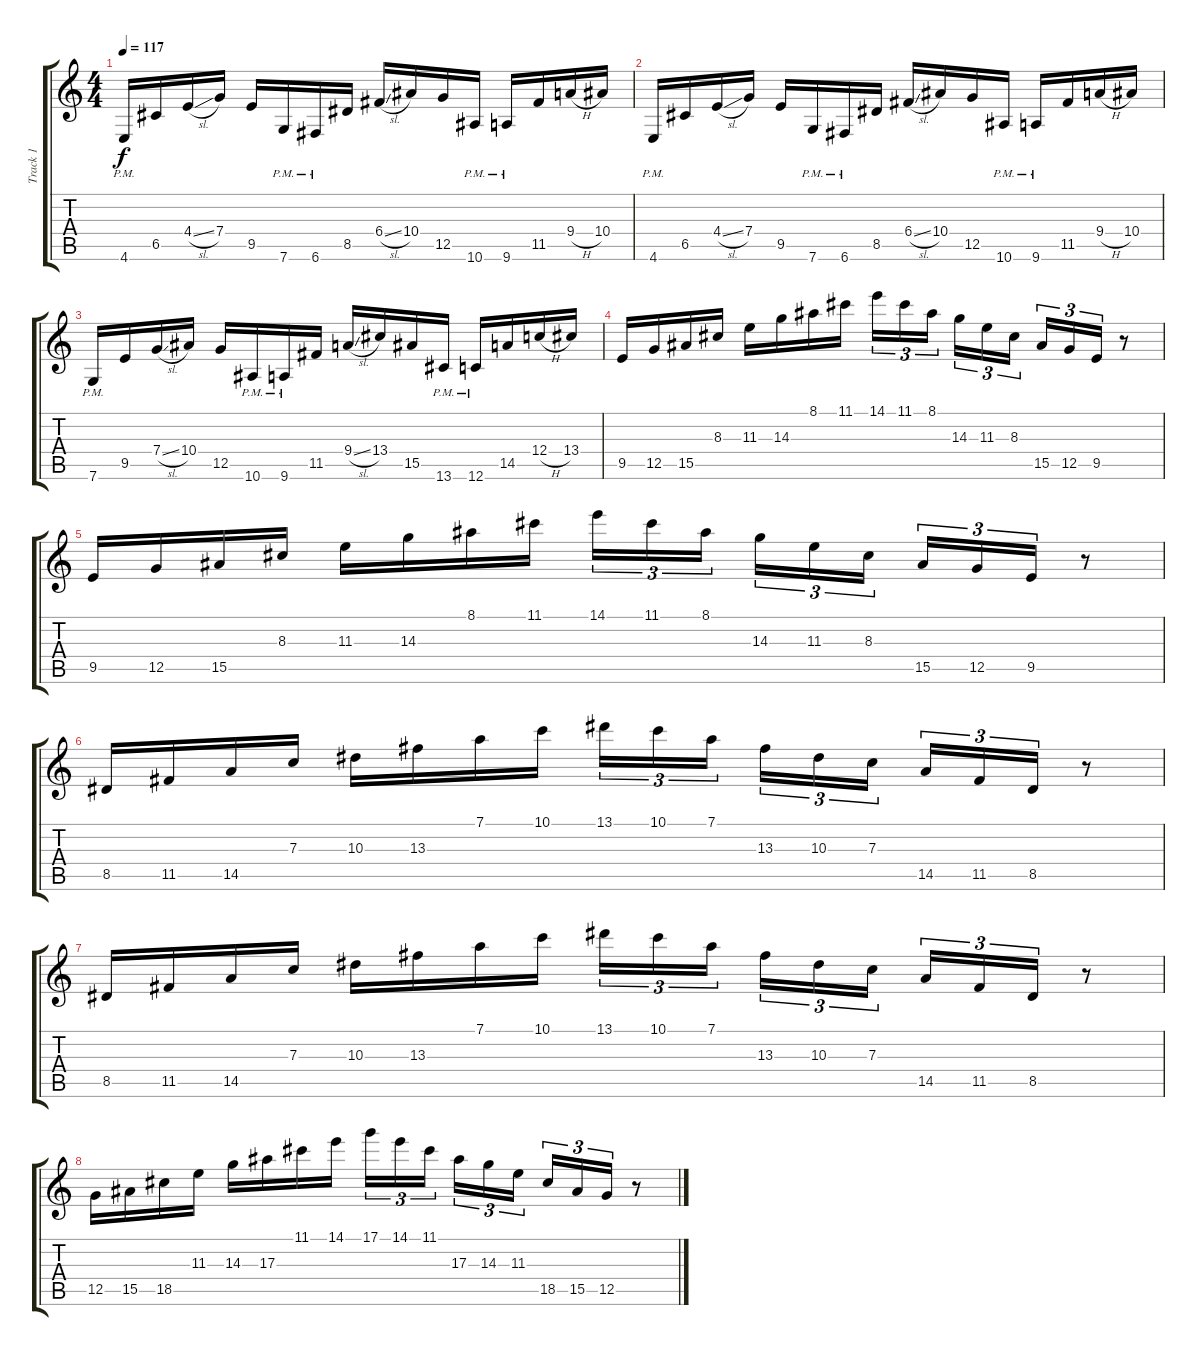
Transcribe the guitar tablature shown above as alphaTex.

\track ("Track 1" "Track 1") {instrument overdrivenguitar}
\staff {score tabs}
\tuning (D4 A3 F3 C3 G2 C2) {hide}
\ts (4 4)
\tempo 117
\clef g2
\ks c
4.6{pm}.16{dy f} 6.5.16 4.4{sl}.16 7.4.16 9.5.16 7.6{pm}.16 6.6{pm}.16 8.5.16 6.4{sl}.16 10.4.16 12.5.16 10.6{pm}.16 9.6{pm}.16 11.5.16 9.4{h}.16 10.4.16 |
4.6{pm}.16 6.5.16 4.4{sl}.16 7.4.16 9.5.16 7.6{pm}.16 6.6{pm}.16 8.5.16 6.4{sl}.16 10.4.16 12.5.16 10.6{pm}.16 9.6{pm}.16 11.5.16 9.4{h}.16 10.4.16 |
7.6{pm}.16 9.5.16 7.4{sl}.16 10.4.16 12.5.16 10.6{pm}.16 9.6{pm}.16 11.5.16 9.4{sl}.16 13.4.16 15.5.16 13.6{pm}.16 12.6{pm}.16 14.5.16 12.4{h}.16 13.4.16 |
9.5.16 12.5.16 15.5.16 8.3.16 11.3.16 14.3.16 8.1.16 11.1.16 14.1.16{tu (3 2)} 11.1.16{tu (3 2)} 8.1.16{tu (3 2) beam splitsecondary} 14.3.16{tu (3 2)} 11.3.16{tu (3 2)} 8.3.16{tu (3 2)} 15.5.16{tu (3 2)} 12.5.16{tu (3 2)} 9.5.16{tu (3 2)} r.8 |
9.5.16 12.5.16 15.5.16 8.3.16 11.3.16 14.3.16 8.1.16 11.1.16 14.1.16{tu (3 2)} 11.1.16{tu (3 2)} 8.1.16{tu (3 2) beam splitsecondary} 14.3.16{tu (3 2)} 11.3.16{tu (3 2)} 8.3.16{tu (3 2)} 15.5.16{tu (3 2)} 12.5.16{tu (3 2)} 9.5.16{tu (3 2)} r.8 |
8.5.16 11.5.16 14.5.16 7.3.16 10.3.16 13.3.16 7.1.16 10.1.16 13.1.16{tu (3 2)} 10.1.16{tu (3 2)} 7.1.16{tu (3 2) beam splitsecondary} 13.3.16{tu (3 2)} 10.3.16{tu (3 2)} 7.3.16{tu (3 2)} 14.5.16{tu (3 2)} 11.5.16{tu (3 2)} 8.5.16{tu (3 2)} r.8 |
8.5.16 11.5.16 14.5.16 7.3.16 10.3.16 13.3.16 7.1.16 10.1.16 13.1.16{tu (3 2)} 10.1.16{tu (3 2)} 7.1.16{tu (3 2) beam splitsecondary} 13.3.16{tu (3 2)} 10.3.16{tu (3 2)} 7.3.16{tu (3 2)} 14.5.16{tu (3 2)} 11.5.16{tu (3 2)} 8.5.16{tu (3 2)} r.8 |
12.5.16 15.5.16 18.5.16 11.3.16 14.3.16 17.3.16 11.1.16 14.1.16 17.1.16{tu (3 2)} 14.1.16{tu (3 2)} 11.1.16{tu (3 2) beam splitsecondary} 17.3.16{tu (3 2)} 14.3.16{tu (3 2)} 11.3.16{tu (3 2)} 18.5.16{tu (3 2)} 15.5.16{tu (3 2)} 12.5.16{tu (3 2)} r.8
